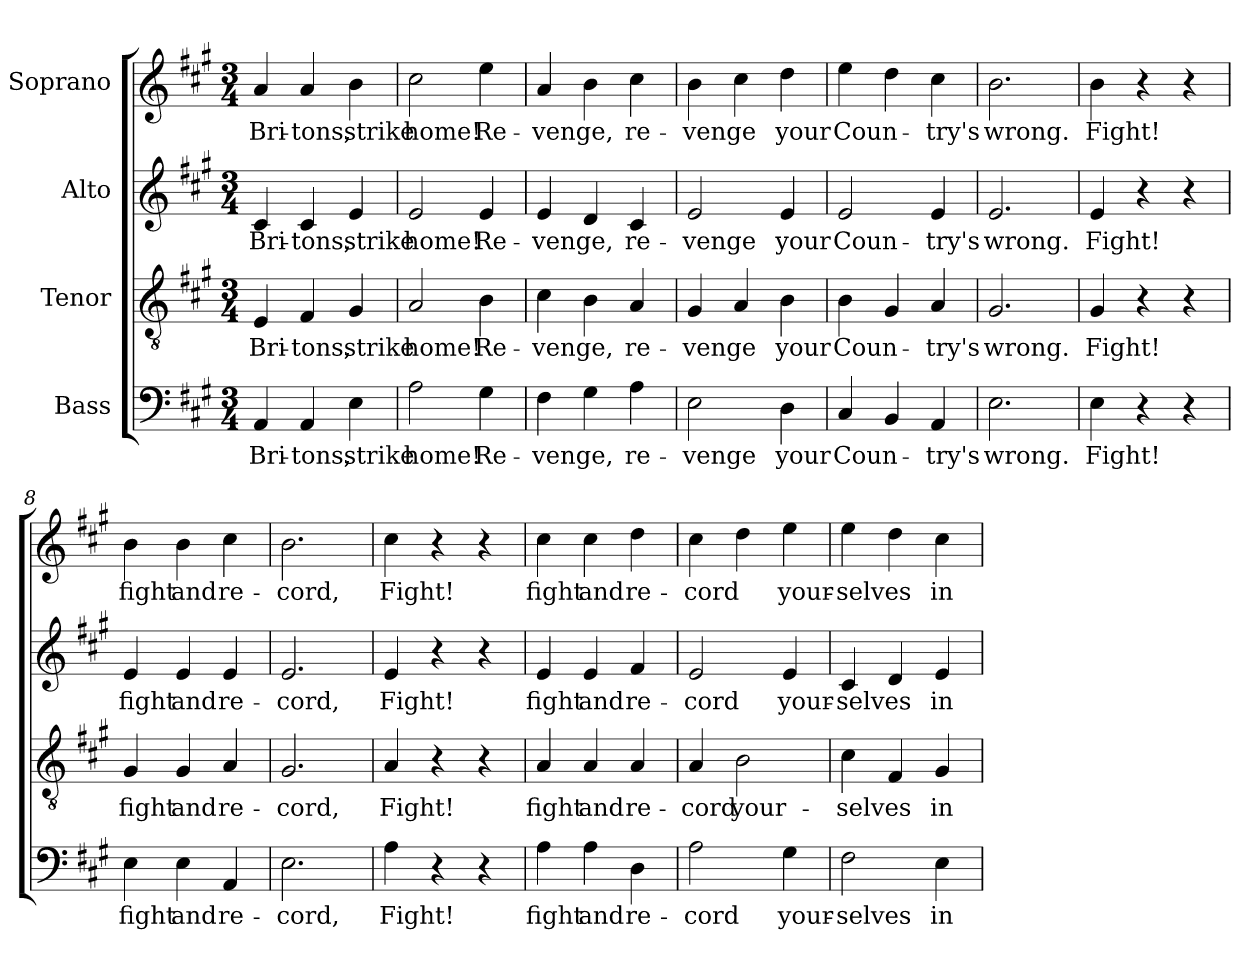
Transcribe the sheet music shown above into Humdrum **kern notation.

**kern	**text	**kern	**text	**kern	**text	**kern	**text
*part4	*part4	*part3	*part3	*part2	*part2	*part1	*part1
*staff4	*staff4	*staff3	*staff3	*staff2	*staff2	*staff1	*staff1
*I"Bass	*	*I"Tenor	*	*I"Alto	*	*I"Soprano	*
*clefF4	*	*clefGv2	*	*clefG2	*	*clefG2	*
*k[f#c#g#]	*	*k[f#c#g#]	*	*k[f#c#g#]	*	*k[f#c#g#]	*
*M3/4	*	*M3/4	*	*M3/4	*	*M3/4	*
=1	=1	=1	=1	=1	=1	=1	=1
!	!LO:LY:b	!	!LO:LY:b	!	!LO:LY:b	!	!LO:LY:b
4AA/	Bri-	4E/	Bri-	4c#/	Bri-	4a/	Bri-
!	!LO:LY:b	!	!LO:LY:b	!	!LO:LY:b	!	!LO:LY:b
4AA/	-tons,	4F#/	-tons,	4c#/	-tons,	4a/	-tons,
!	!LO:LY:b	!	!LO:LY:b	!	!LO:LY:b	!	!LO:LY:b
4E\	strike	4G#/	strike	4e/	strike	4b\	strike
=2	=2	=2	=2	=2	=2	=2	=2
!	!LO:LY:b	!	!LO:LY:b	!	!LO:LY:b	!	!LO:LY:b
2A\	home!	2A/	home!	2e/	home!	2cc#\	home!
!	!LO:LY:b	!	!LO:LY:b	!	!LO:LY:b	!	!LO:LY:b
4G#\	Re-	4B\	Re-	4e/	Re-	4ee\	Re-
=3	=3	=3	=3	=3	=3	=3	=3
!	!LO:LY:b	!	!LO:LY:b	!	!LO:LY:b	!	!LO:LY:b
4F#\	-venge,	4c#\	-venge,	4e/	-venge,	4a/	-venge,
4G#\	.	4B\	.	4d/	.	4b\	.
!	!LO:LY:b	!	!LO:LY:b	!	!LO:LY:b	!	!LO:LY:b
4A\	re-	4A/	re-	4c#/	re-	4cc#\	re-
=4	=4	=4	=4	=4	=4	=4	=4
!	!LO:LY:b	!	!LO:LY:b	!	!LO:LY:b	!	!LO:LY:b
2E\	-venge	4G#/	-venge	2e/	-venge	4b\	-venge
.	.	4A/	.	.	.	4cc#\	.
!	!LO:LY:b	!	!LO:LY:b	!	!LO:LY:b	!	!LO:LY:b
4D\	your	4B\	your	4e/	your	4dd\	your
=5	=5	=5	=5	=5	=5	=5	=5
!	!LO:LY:b	!	!LO:LY:b	!	!LO:LY:b	!	!LO:LY:b
4C#/	Coun-	4B\	Coun-	2e/	Coun-	4ee\	Coun-
4BB/	.	4G#/	.	.	.	4dd\	.
!	!LO:LY:b	!	!LO:LY:b	!	!LO:LY:b	!	!LO:LY:b
4AA/	-try's	4A/	-try's	4e/	-try's	4cc#\	-try's
!!LO:LB:g=z
=6	=6	=6	=6	=6	=6	=6	=6
!	!LO:LY:b	!	!LO:LY:b	!	!LO:LY:b	!	!LO:LY:b
2.E\	wrong.	2.G#/	wrong.	2.e/	wrong.	2.b\	wrong.
=7	=7	=7	=7	=7	=7	=7	=7
!	!LO:LY:b	!	!LO:LY:b	!	!LO:LY:b	!	!LO:LY:b
4E\	Fight!	4G#/	Fight!	4e/	Fight!	4b\	Fight!
4r	.	4r	.	4r	.	4r	.
4r	.	4r	.	4r	.	4r	.
=8	=8	=8	=8	=8	=8	=8	=8
!	!LO:LY:b	!	!LO:LY:b	!	!LO:LY:b	!	!LO:LY:b
4E\	fight	4G#/	fight	4e/	fight	4b\	fight
!	!LO:LY:b	!	!LO:LY:b	!	!LO:LY:b	!	!LO:LY:b
4E\	and	4G#/	and	4e/	and	4b\	and
!	!LO:LY:b	!	!LO:LY:b	!	!LO:LY:b	!	!LO:LY:b
4AA/	re-	4A/	re-	4e/	re-	4cc#\	re-
=9	=9	=9	=9	=9	=9	=9	=9
!	!LO:LY:b	!	!LO:LY:b	!	!LO:LY:b	!	!LO:LY:b
2.E\	-cord,	2.G#/	-cord,	2.e/	-cord,	2.b\	-cord,
=10	=10	=10	=10	=10	=10	=10	=10
!	!LO:LY:b	!	!LO:LY:b	!	!LO:LY:b	!	!LO:LY:b
4A\	Fight!	4A/	Fight!	4e/	Fight!	4cc#\	Fight!
4r	.	4r	.	4r	.	4r	.
4r	.	4r	.	4r	.	4r	.
=11	=11	=11	=11	=11	=11	=11	=11
!	!LO:LY:b	!	!LO:LY:b	!	!LO:LY:b	!	!LO:LY:b
4A\	fight	4A/	fight	4e/	fight	4cc#\	fight
!	!LO:LY:b	!	!LO:LY:b	!	!LO:LY:b	!	!LO:LY:b
4A\	and	4A/	and	4e/	and	4cc#\	and
!	!LO:LY:b	!	!LO:LY:b	!	!LO:LY:b	!	!LO:LY:b
4D\	re-	4A/	re-	4f#/	re-	4dd\	re-
=12	=12	=12	=12	=12	=12	=12	=12
!	!LO:LY:b	!	!LO:LY:b	!	!LO:LY:b	!	!LO:LY:b
2A\	-cord	4A/	-cord	2e/	-cord	4cc#\	-cord
!	!	!	!LO:LY:b	!	!	!	!
.	.	2B\	your-	.	.	4dd\	.
!	!LO:LY:b	!	!	!	!LO:LY:b	!	!LO:LY:b
4G#\	your-	.	.	4e/	your-	4ee\	your-
!!LO:PB:g=z
=13	=13	=13	=13	=13	=13	=13	=13
!	!LO:LY:b	!	!LO:LY:b	!	!LO:LY:b	!	!LO:LY:b
2F#\	-selves	4c#\	-selves	4c#/	-selves	4ee\	-selves
.	.	4F#/	.	4d/	.	4dd\	.
!	!LO:LY:b	!	!LO:LY:b	!	!LO:LY:b	!	!LO:LY:b
4E\	in	4G#/	in	4e/	in	4cc#\	in
=	=	=	=	=	=	=	=
*-	*-	*-	*-	*-	*-	*-	*-
